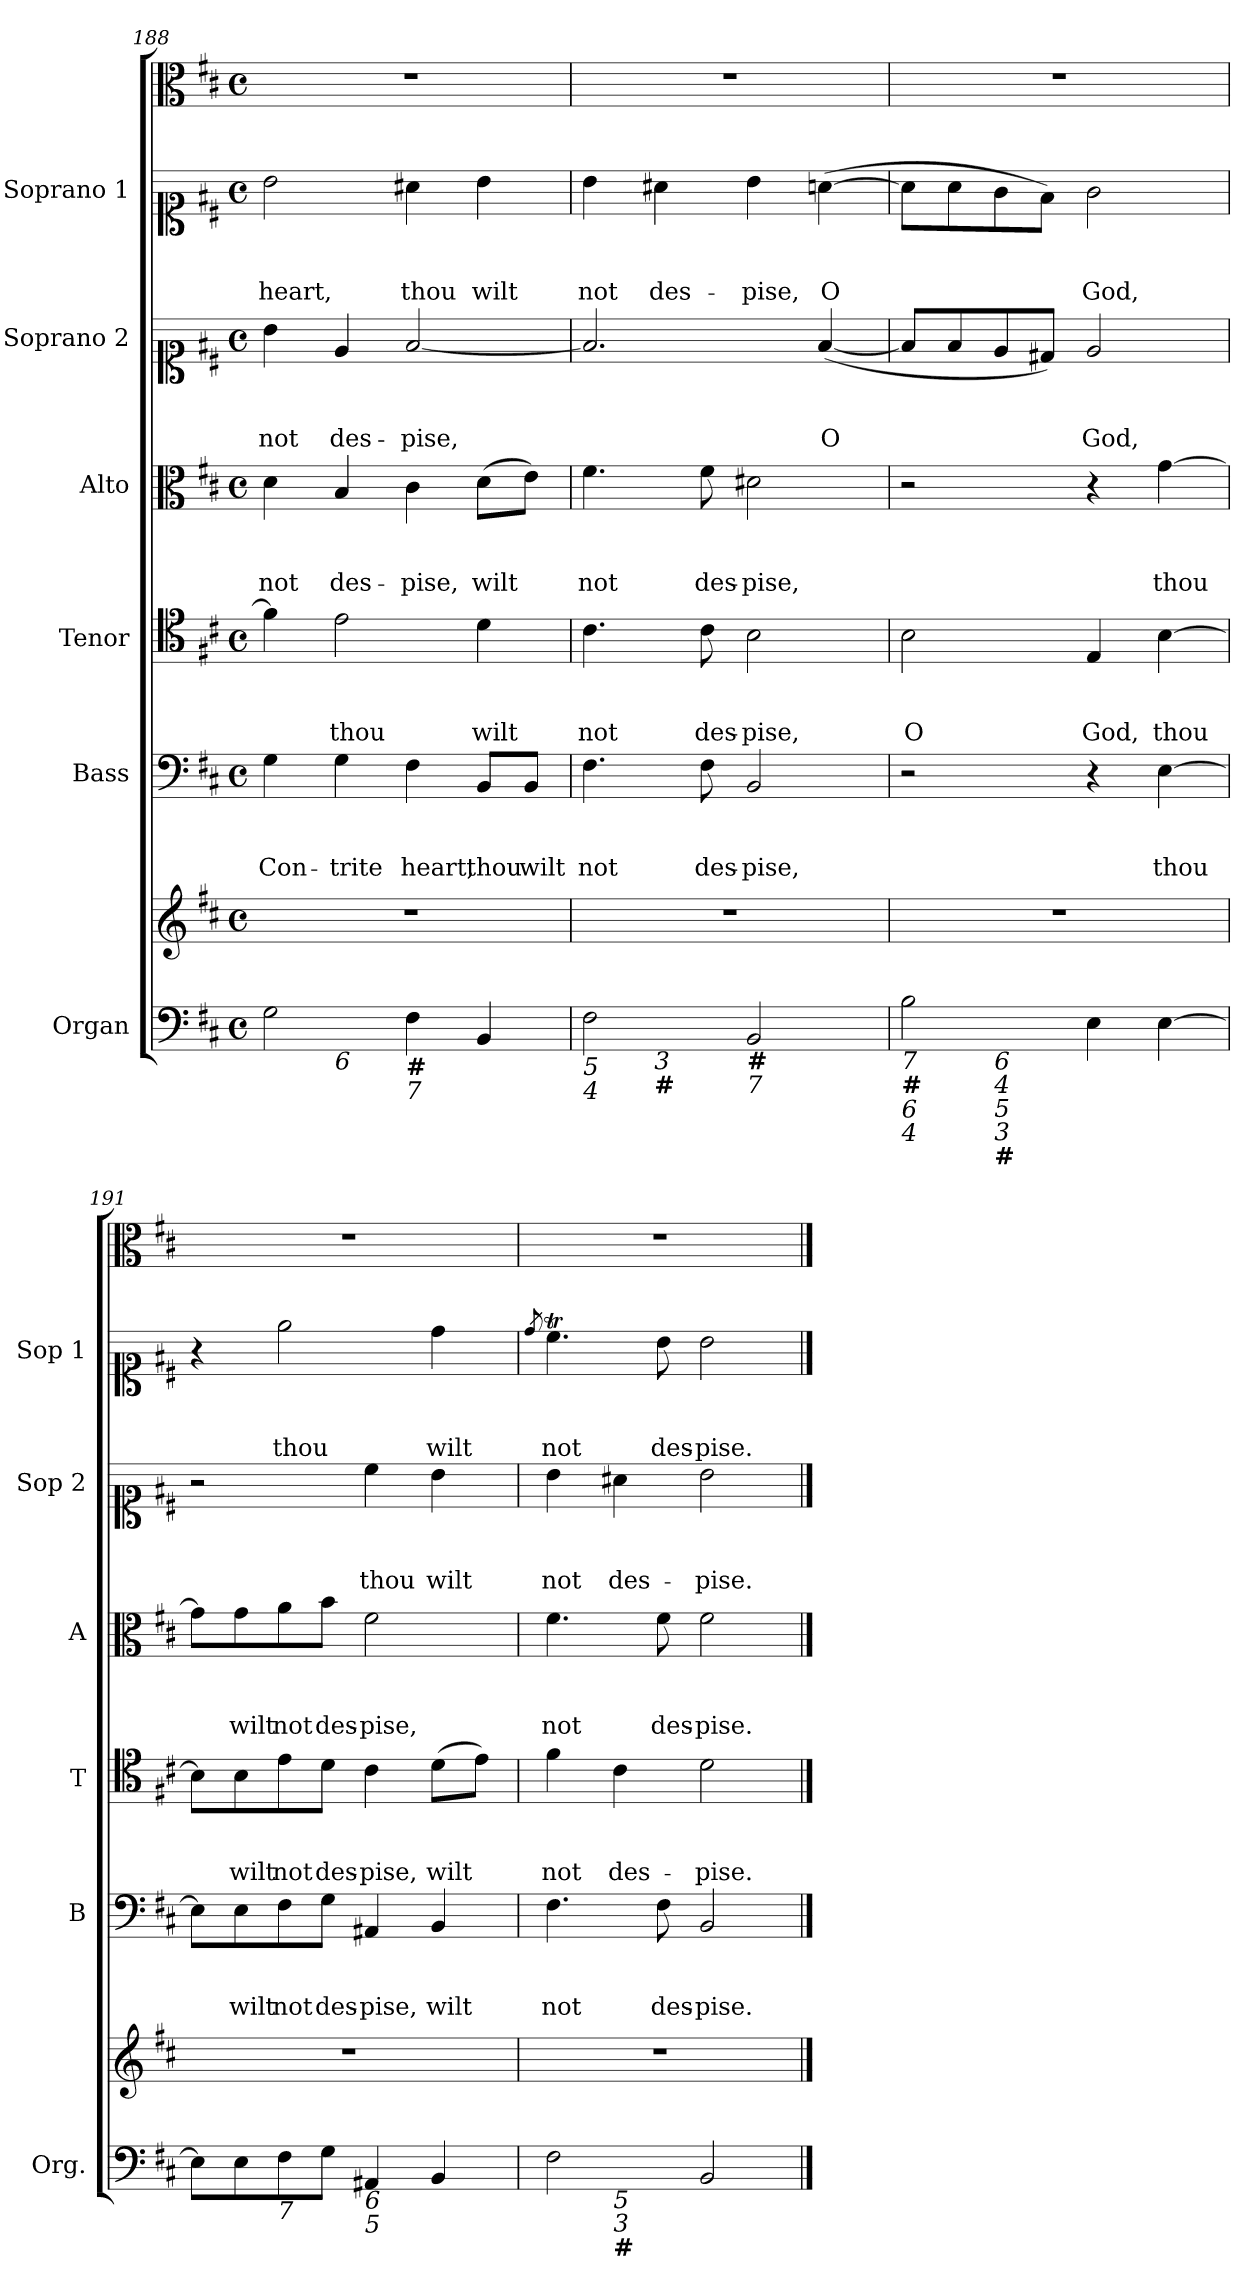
**kern	**kern	**kern	**text	**text	**text	**kern	**text	**text	**text	**kern	**text	**text	**text	**kern	**text	**text	**text	**kern	**text	**text	**text	**kern
*part7	*part7	*part6	*part6	*part6	*part6	*part5	*part5	*part5	*part5	*part4	*part4	*part4	*part4	*part3	*part3	*part3	*part3	*part2	*part2	*part2	*part2	*part1
*staff8	*staff7	*staff6	*staff6	*staff6	*staff6	*staff5	*staff5	*staff5	*staff5	*staff4	*staff4	*staff4	*staff4	*staff3	*staff3	*staff3	*staff3	*staff2	*staff2	*staff2	*staff2	*staff1
*I"Organ	*	*I"Bass	*	*	*	*I"Tenor	*	*	*	*I"Alto	*	*	*	*I"Soprano 2	*	*	*	*I"Soprano 1	*	*	*	*
*I'Org.	*	*I'B	*	*	*	*I'T	*	*	*	*I'A	*	*	*	*I'Sop 2	*	*	*	*I'Sop 1	*	*	*	*
*clefF4	*clefG2	*clefF4	*	*	*	*clefC4	*	*	*	*clefC3	*	*	*	*clefC1	*	*	*	*clefC1	*	*	*	*clefC3
*k[f#c#]	*k[f#c#]	*k[f#c#]	*	*	*	*k[f#c#]	*	*	*	*k[f#c#]	*	*	*	*k[f#c#]	*	*	*	*k[f#c#]	*	*	*	*k[f#c#]
*b:	*b:	*b:	*	*	*	*b:	*	*	*	*b:	*	*	*	*b:	*	*	*	*b:	*	*	*	*b:
*M4/4	*M4/4	*M4/4	*	*	*	*M4/4	*	*	*	*M4/4	*	*	*	*M4/4	*	*	*	*M4/4	*	*	*	*M4/4
*met(c)	*met(c)	*met(c)	*	*	*	*met(c)	*	*	*	*met(c)	*	*	*	*met(c)	*	*	*	*met(c)	*	*	*	*met(c)
=188	=188	=188	=188	=188	=188	=188	=188	=188	=188	=188	=188	=188	=188	=188	=188	=188	=188	=188	=188	=188	=188	=188
!LO:TX:b:i:t=7	!	!	!	!	!	!	!	!	!	!	!	!	!	!	!	!	!	!	!	!	!	!
!	!	!	!	!	!LO:LY:b	!	!	!	!	!	!	!	!LO:LY:b	!	!	!	!LO:LY:b	!	!	!	!LO:LY:b	!
*^	*	*	*	*	*	*	*	*	*	*	*	*	*	*	*	*	*	*	*	*	*	*
2G\	4ryy	1r	4G\	.	.	Con-	4f#\]	.	.	.	4d\	.	.	not	4b\	.	.	not	2b\	.	.	heart,	1r
!	!LO:TX:b:i:t=6	!	!	!	!	!	!	!	!	!	!	!	!	!	!	!	!	!	!	!	!	!	!
!	!	!	!	!	!	!LO:LY:b	!	!	!	!LO:LY:b	!	!	!	!LO:LY:b	!	!	!	!LO:LY:b	!	!	!	!	!
.	2.ryy	.	4G\	.	.	-trite	2e\	.	.	thou	4B/	.	.	des-	4e/	.	.	des-	.	.	.	.	.
!LO:TX:b:B:t=#	!	!	!	!	!	!	!	!	!	!	!	!	!	!	!	!	!	!	!	!	!	!	!
!LO:TX:b:i:t=7	!	!	!	!	!	!	!	!	!	!	!	!	!	!	!	!	!	!	!	!	!	!	!
!	!	!	!	!	!	!LO:LY:b	!	!	!	!	!	!	!	!LO:LY:b	!	!	!	!LO:LY:b	!	!	!	!LO:LY:b	!
4F#\	.	.	4F#\	.	.	heart,	.	.	.	.	4c#\	.	.	-pise,	[2f#/	.	.	-pise,	4a#X\	.	.	thou	.
!	!	!	!	!	!	!LO:LY:b	!	!	!	!LO:LY:b	!	!	!	!LO:LY:b	!	!	!	!	!	!	!	!LO:LY:b	!
4BB/	.	.	8BB/L	.	.	thou	4d\	.	.	wilt	(>8d\L	.	.	wilt	.	.	.	.	4b\	.	.	wilt	.
!	!	!	!	!	!	!LO:LY:b	!	!	!	!	!	!	!	!	!	!	!	!	!	!	!	!	!
.	.	.	8BB/J	.	.	wilt	.	.	.	.	8e\J)	.	.	.	.	.	.	.	.	.	.	.	.
!!LO:PB:g=z
=189	=189	=189	=189	=189	=189	=189	=189	=189	=189	=189	=189	=189	=189	=189	=189	=189	=189	=189	=189	=189	=189	=189	=189
!LO:TX:b:i:t=5	!	!	!	!	!	!	!	!	!	!	!	!	!	!	!	!	!	!	!	!	!	!	!
!LO:TX:b:i:t=4	!	!	!	!	!	!	!	!	!	!	!	!	!	!	!	!	!	!	!	!	!	!	!
!	!	!	!	!	!	!LO:LY:b	!	!	!	!LO:LY:b	!	!	!	!LO:LY:b	!	!	!	!	!	!	!	!LO:LY:b	!
2F#\	4ryy	1r	4.F#\	.	.	not	4.c#\	.	.	not	4.f#\	.	.	not	2.f#/]	.	.	.	4b\	.	.	not	1r
!	!LO:TX:b:i:t=3	!	!	!	!	!	!	!	!	!	!	!	!	!	!	!	!	!	!	!	!	!	!
!	!LO:TX:b:B:t=#	!	!	!	!	!	!	!	!	!	!	!	!	!	!	!	!	!	!	!	!	!	!
!	!	!	!	!	!	!	!	!	!	!	!	!	!	!	!	!	!	!	!	!	!	!LO:LY:b	!
.	2.ryy	.	.	.	.	.	.	.	.	.	.	.	.	.	.	.	.	.	4a#X\	.	.	des-	.
!	!	!	!	!	!	!LO:LY:b	!	!	!	!LO:LY:b	!	!	!	!LO:LY:b	!	!	!	!	!	!	!	!	!
.	.	.	8F#\	.	.	des-	8c#\	.	.	des-	8f#\	.	.	des-	.	.	.	.	.	.	.	.	.
!LO:TX:b:B:t=#	!	!	!	!	!	!	!	!	!	!	!	!	!	!	!	!	!	!	!	!	!	!	!
!LO:TX:b:i:t=7	!	!	!	!	!	!	!	!	!	!	!	!	!	!	!	!	!	!	!	!	!	!	!
!	!	!	!	!	!	!LO:LY:b	!	!	!	!LO:LY:b	!	!	!	!LO:LY:b	!	!	!	!	!	!	!	!LO:LY:b	!
2BB/	.	.	2BB/	.	.	-pise,	2B\	.	.	-pise,	2d#X\	.	.	-pise,	.	.	.	.	4b\	.	.	-pise,	.
!	!	!	!	!	!	!	!	!	!	!	!	!	!	!	!	!	!	!LO:LY:b	!	!	!	!LO:LY:b	!
.	.	.	.	.	.	.	.	.	.	.	.	.	.	.	(<[4f#/	.	.	O	(>[4an\	.	.	O	.
=190	=190	=190	=190	=190	=190	=190	=190	=190	=190	=190	=190	=190	=190	=190	=190	=190	=190	=190	=190	=190	=190	=190	=190
!LO:TX:b:i:t=7	!	!	!	!	!	!	!	!	!	!	!	!	!	!	!	!	!	!	!	!	!	!	!
!LO:TX:b:B:t=#	!	!	!	!	!	!	!	!	!	!	!	!	!	!	!	!	!	!	!	!	!	!	!
!LO:TX:b:i:t=6\n4	!	!	!	!	!	!	!	!	!	!	!	!	!	!	!	!	!	!	!	!	!	!	!
!	!	!	!	!	!	!	!	!	!	!LO:LY:b	!	!	!	!	!	!	!	!	!	!	!	!	!
2B\	4ryy	1r	2r	.	.	.	2B\	.	.	O	2r	.	.	.	8f#/L]	.	.	.	8a\L]	.	.	.	1r
.	.	.	.	.	.	.	.	.	.	.	.	.	.	.	8f#/	.	.	.	8a\	.	.	.	.
!	!LO:TX:b:i:t=6\n4	!	!	!	!	!	!	!	!	!	!	!	!	!	!	!	!	!	!	!	!	!	!
!	!LO:TX:b:i:t=5\n3	!	!	!	!	!	!	!	!	!	!	!	!	!	!	!	!	!	!	!	!	!	!
!	!LO:TX:b:B:t=#	!	!	!	!	!	!	!	!	!	!	!	!	!	!	!	!	!	!	!	!	!	!
.	2.ryy	.	.	.	.	.	.	.	.	.	.	.	.	.	8e/	.	.	.	8g\	.	.	.	.
.	.	.	.	.	.	.	.	.	.	.	.	.	.	.	8d#X/J)	.	.	.	8f#\J)	.	.	.	.
!	!	!	!	!	!	!	!	!	!	!LO:LY:b	!	!	!	!	!	!	!	!LO:LY:b	!	!	!	!LO:LY:b	!
4E\	.	.	4r	.	.	.	4E/	.	.	God,	4r	.	.	.	2e/	.	.	God,	2g\	.	.	God,	.
!	!	!	!	!	!	!LO:LY:b	!	!	!	!LO:LY:b	!	!	!	!LO:LY:b	!	!	!	!	!	!	!	!	!
[4E\	.	.	[4E\	.	.	thou	[4B\	.	.	thou	[4g\	.	.	thou	.	.	.	.	.	.	.	.	.
*v	*v	*	*	*	*	*	*	*	*	*	*	*	*	*	*	*	*	*	*	*	*	*	*
=191	=191	=191	=191	=191	=191	=191	=191	=191	=191	=191	=191	=191	=191	=191	=191	=191	=191	=191	=191	=191	=191	=191
8E\L]	1r	8E\L]	.	.	.	8B\L]	.	.	.	8g\L]	.	.	.	2r	.	.	.	4r	.	.	.	1r
!	!	!	!	!	!LO:LY:b	!	!	!	!LO:LY:b	!	!	!	!LO:LY:b	!	!	!	!	!	!	!	!	!
8E\	.	8E\	.	.	wilt	8B\	.	.	wilt	8g\	.	.	wilt	.	.	.	.	.	.	.	.	.
!LO:TX:b:i:t=7	!	!	!	!	!	!	!	!	!	!	!	!	!	!	!	!	!	!	!	!	!	!
!	!	!	!	!	!LO:LY:b	!	!	!	!LO:LY:b	!	!	!	!LO:LY:b	!	!	!	!	!	!	!	!LO:LY:b	!
8F#\	.	8F#\	.	.	not	8e\	.	.	not	8a\	.	.	not	.	.	.	.	2ee\	.	.	thou	.
!	!	!	!	!	!LO:LY:b	!	!	!	!LO:LY:b	!	!	!	!LO:LY:b	!	!	!	!	!	!	!	!	!
8G\J	.	8G\J	.	.	des-	8d\J	.	.	des-	8b\J	.	.	des-	.	.	.	.	.	.	.	.	.
!LO:TX:b:i:t=6	!	!	!	!	!	!	!	!	!	!	!	!	!	!	!	!	!	!	!	!	!	!
!LO:TX:b:i:t=5	!	!	!	!	!	!	!	!	!	!	!	!	!	!	!	!	!	!	!	!	!	!
!	!	!	!	!	!LO:LY:b	!	!	!	!LO:LY:b	!	!	!	!LO:LY:b	!	!	!	!LO:LY:b	!	!	!	!	!
4AA#X/	.	4AA#X/	.	.	-pise,	4c#\	.	.	-pise,	2f#\	.	.	-pise,	4cc#\	.	.	thou	.	.	.	.	.
!	!	!	!	!	!LO:LY:b	!	!	!	!LO:LY:b	!	!	!	!	!	!	!	!LO:LY:b	!	!	!	!LO:LY:b	!
4BB/	.	4BB/	.	.	wilt	(>8d\L	.	.	wilt	.	.	.	.	4b\	.	.	wilt	4dd\	.	.	wilt	.
.	.	.	.	.	.	8e\J)	.	.	.	.	.	.	.	.	.	.	.	.	.	.	.	.
=192	=192	=192	=192	=192	=192	=192	=192	=192	=192	=192	=192	=192	=192	=192	=192	=192	=192	=192	=192	=192	=192	=192
.	.	.	.	.	.	.	.	.	.	.	.	.	.	.	.	.	.	8qdd/	.	.	.	.
!LO:TX:b:i:t=6\n4	!	!	!	!	!	!	!	!	!	!	!	!	!	!	!	!	!	!	!	!	!	!
!	!	!	!	!	!LO:LY:b	!	!	!	!LO:LY:b	!	!	!	!LO:LY:b	!	!	!	!LO:LY:b	!	!	!	!LO:LY:b	!
*^	*	*	*	*	*	*	*	*	*	*	*	*	*	*	*	*	*	*	*	*	*	*
2F#\	4ryy	1r	4.F#\	.	.	not	4f#\	.	.	not	4.f#\	.	.	not	4b\	.	.	not	4.cc#t\	.	.	not	1r
!	!LO:TX:b:i:t=5\n3	!	!	!	!	!	!	!	!	!	!	!	!	!	!	!	!	!	!	!	!	!	!
!	!LO:TX:b:B:t=#	!	!	!	!	!	!	!	!	!	!	!	!	!	!	!	!	!	!	!	!	!	!
!	!	!	!	!	!	!	!	!	!	!LO:LY:b	!	!	!	!	!	!	!	!LO:LY:b	!	!	!	!	!
.	2.ryy	.	.	.	.	.	4c#\	.	.	des-	.	.	.	.	4a#X\	.	.	des-	.	.	.	.	.
!	!	!	!	!	!	!LO:LY:b	!	!	!	!	!	!	!	!LO:LY:b	!	!	!	!	!	!	!	!LO:LY:b	!
.	.	.	8F#\	.	.	des-	.	.	.	.	8f#\	.	.	des-	.	.	.	.	8b\	.	.	des-	.
!	!	!	!	!	!	!LO:LY:b	!	!	!	!LO:LY:b	!	!	!	!LO:LY:b	!	!	!	!LO:LY:b	!	!	!	!LO:LY:b	!
2BB/	.	.	2BB/	.	.	-pise.	2d\	.	.	-pise.	2f#\	.	.	-pise.	2b\	.	.	-pise.	2b\	.	.	-pise.	.
*v	*v	*	*	*	*	*	*	*	*	*	*	*	*	*	*	*	*	*	*	*	*	*	*
==	==	==	==	==	==	==	==	==	==	==	==	==	==	==	==	==	==	==	==	==	==	==
*-	*-	*-	*-	*-	*-	*-	*-	*-	*-	*-	*-	*-	*-	*-	*-	*-	*-	*-	*-	*-	*-	*-
